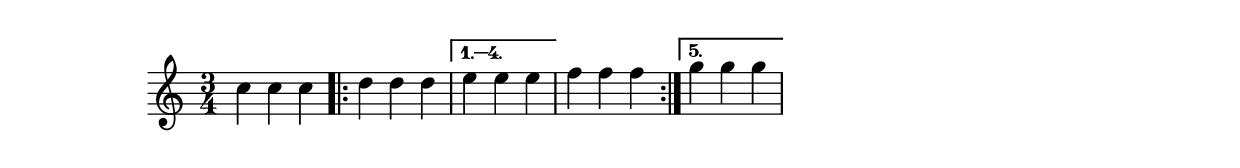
%% DO NOT EDIT this file manually; it is automatically
%% generated from LSR http://lsr.dsi.unimi.it
%% Make any changes in LSR itself, or in Documentation/snippets/new/ ,
%% and then run scripts/auxiliar/makelsr.py
%%
%% This file is in the public domain.
\version "2.16.0"

\header {
  lsrtags = "repeats"

  texidoc = "
By default, the volta brackets will be drawn over all of the
alternative music, but it is possible to shorten them by setting
@code{voltaSpannerDuration}.  In the next example, the bracket only
lasts one measure, which is a duration of 3/4.

"
  doctitle = "Shortening volta brackets"
} % begin verbatim


\relative c'' {
  \time 3/4
  c4 c c
  \set Score.voltaSpannerDuration = #(ly:make-moment 3 4)
  \repeat volta 5 { d4 d d }
  \alternative {
    {
      e4 e e
      f4 f f
    }
    { g4 g g }
  }
}
